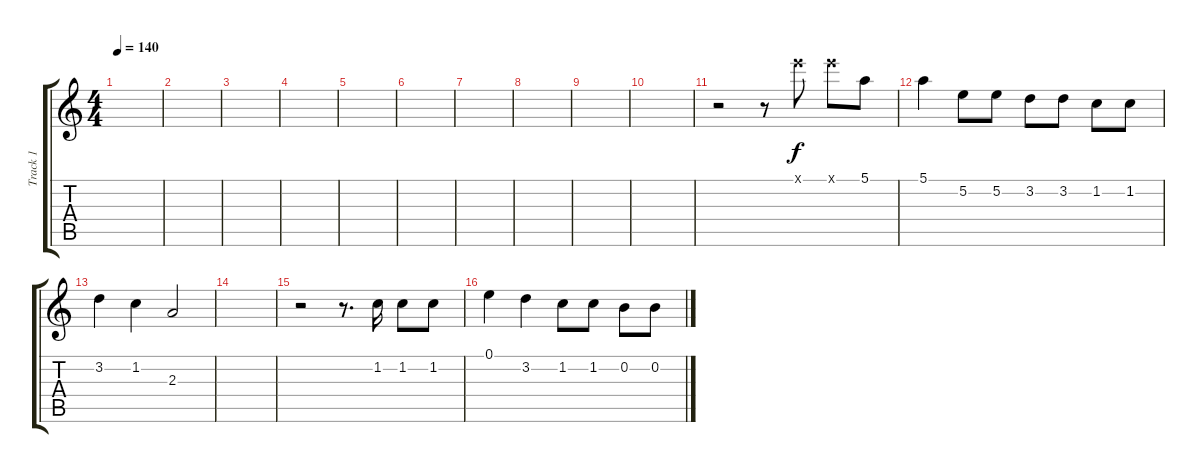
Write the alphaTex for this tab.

\track ("Track 1" "Track 1") {instrument clarinet}
\staff {score tabs}
\tuning (E5 B4 G4 D4 A3 E3) {hide}
\ts (4 4)
\tempo 140
\clef g2
\ks c
|
|
|
|
|
|
|
|
|
|
r.2 r.8 12.1{x}.8 12.1{x}.8 5.1.8 |
5.1.4 5.2.8 5.2.8 3.2.8 3.2.8 1.2.8 1.2.8 |
3.2.4 1.2.4 2.3.2 |
|
r.2 r.8{d} 1.2.16 1.2.8 1.2.8 |
0.1.4 3.2.4 1.2.8 1.2.8 0.2.8 0.2.8
